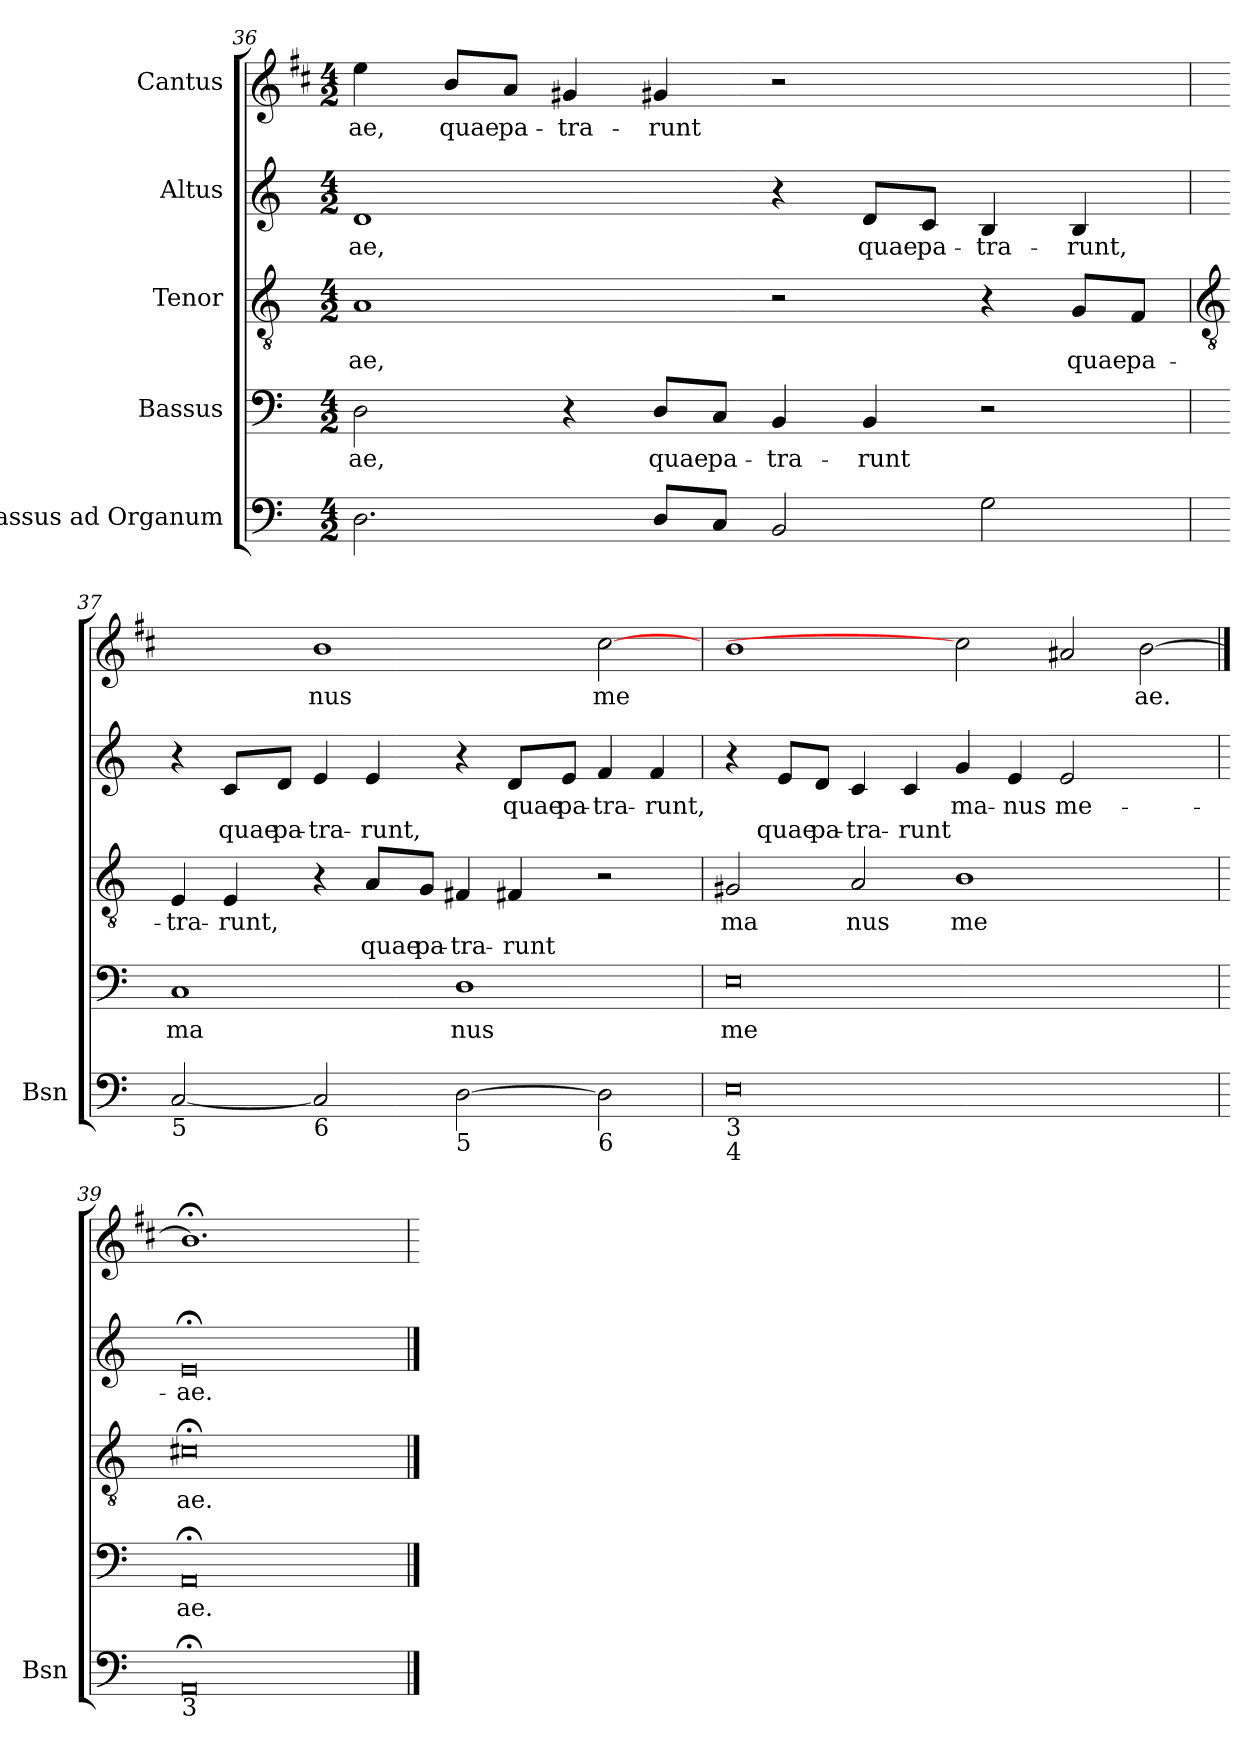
**kern	**kern	**text	**kern	**text	**text	**kern	**text	**text	**kern	**text
*part5	*part4	*part4	*part3	*part3	*part3	*part2	*part2	*part2	*part1	*part1
*staff5	*staff4	*staff4	*staff3	*staff3	*staff3	*staff2	*staff2	*staff2	*staff1	*staff1
*I"Bassus ad Organum	*I"Bassus	*	*I"Tenor	*	*	*I"Altus	*	*	*I"Cantus	*
*I'Bsn	*	*	*	*	*	*	*	*	*	*
*clefF4	*clefF4	*	*clefGv2	*	*	*clefG2	*	*	*clefG2	*
*	*	*	*	*	*	*	*	*	*ITrd1c2	*
*k[]	*k[]	*	*k[]	*	*	*k[]	*	*	*k[]	*
*C:	*C:	*	*C:	*	*	*C:	*	*	*C:	*
*M4/2	*M4/2	*	*M4/2	*	*	*M4/2	*	*	*M4/2	*
=36	=36	=36	=36	=36	=36	=36	=36	=36	=36	=36
!	!	!LO:LY:b	!	!LO:LY:b	!	!	!LO:LY:b	!	!	!LO:LY:b
2.D	2D	ae,	1A	ae,	.	1d	-ae,	.	4dd	ae,
!	!	!	!	!	!	!	!	!	!	!LO:LY:b
.	.	.	.	.	.	.	.	.	8a/L	quae
!	!	!	!	!	!	!	!	!	!	!LO:LY:b
.	.	.	.	.	.	.	.	.	8g/J	pa-
!	!	!	!	!	!	!	!	!	!	!LO:LY:b
.	4r	.	.	.	.	.	.	.	4f#X	-tra-
!	!	!LO:LY:b	!	!	!	!	!	!	!	!LO:LY:b
8DL	8D/L	quae	.	.	.	.	.	.	4f#X	-runt
!	!	!LO:LY:b	!	!	!	!	!	!	!	!
8CJ	8C/J	pa-	.	.	.	.	.	.	.	.
!	!	!LO:LY:b	!	!	!	!	!	!	!	!
2BB	4BB	-tra-	2r	.	.	4r	.	.	2r	.
!	!	!LO:LY:b	!	!	!	!	!LO:LY:b	!	!	!
.	4BB	-runt	.	.	.	8d/L	quae	.	.	.
!	!	!	!	!	!	!	!LO:LY:b	!	!	!
.	.	.	.	.	.	8c/J	pa-	.	.	.
!	!	!	!	!	!	!	!LO:LY:b	!	!	!LO:LY:b
2G	2r	.	4r	.	.	4B	-tra-	.	[2gyy	ma
!	!	!	!	!LO:LY:b	!	!	!LO:LY:b	!	!	!
.	.	.	8G/L	quae	.	4B	-runt,	.	.	.
!	!	!	!	!LO:LY:b	!	!	!	!	!	!
.	.	.	8F/J	pa-	.	.	.	.	.	.
!!LO:LB:g=z
=37	=37	=37	=37	=37	=37	=37	=37	=37	=37	=37
*	*	*	*clefGv2	*	*	*	*	*	*	*
!LO:TX:b:t=5	!	!	!	!	!	!	!	!	!	!
!	!	!LO:LY:b	!	!LO:LY:b	!	!	!	!	!	!
[2C	1C	ma	4E	-tra-	.	4r	.	.	2gyy]	.
!	!	!	!	!LO:LY:b	!	!	!	!LO:LY:b	!	!
.	.	.	4E	-runt,	.	8c/L	.	quae	.	.
!	!	!	!	!	!	!	!	!LO:LY:b	!	!
.	.	.	.	.	.	8d/J	.	pa-	.	.
!LO:TX:b:t=6	!	!	!	!	!	!	!	!	!	!
!	!	!	!	!	!	!	!	!LO:LY:b	!	!LO:LY:b
2C]	.	.	4r	.	.	4e	.	-tra-	1a	nus
!	!	!	!	!	!LO:LY:b	!	!	!LO:LY:b	!	!
.	.	.	8A/L	.	quae	4e	.	-runt,	.	.
!	!	!	!	!	!LO:LY:b	!	!	!	!	!
.	.	.	8G/J	.	pa-	.	.	.	.	.
!LO:TX:b:t=5	!	!	!	!	!	!	!	!	!	!
!	!	!LO:LY:b	!	!	!LO:LY:b	!	!	!	!	!
[2D	1D	nus	4F#X	.	-tra-	4r	.	.	.	.
!	!	!	!	!	!LO:LY:b	!	!LO:LY:b	!	!	!
.	.	.	4F#X	.	-runt	8d/L	quae	.	.	.
!	!	!	!	!	!	!	!LO:LY:b	!	!	!
.	.	.	.	.	.	8e/J	pa-	.	.	.
!LO:TX:b:t=6	!	!	!	!	!	!	!	!	!	!
!	!	!	!	!	!	!	!LO:LY:b	!	!	!LO:LY:b
2D]	.	.	2r	.	.	4f	-tra-	.	[2b	me
!	!	!	!	!	!	!	!LO:LY:b	!	!	!
.	.	.	.	.	.	4f	-runt,	.	.	.
=38	=38	=38	=38	=38	=38	=38	=38	=38	=38	=38
!LO:TX:b:t=3	!	!	!	!	!	!	!	!	!	!
!LO:TX:b:t=4	!	!	!	!	!	!	!	!	!	!
!	!	!LO:LY:b	!	!LO:LY:b	!	!	!	!	!	!
0E	0E	me	2G#X	ma	.	4r	.	.	1a	.
!	!	!	!	!	!	!	!	!LO:LY:b	!	!
.	.	.	.	.	.	8e/L	.	quae	.	.
!	!	!	!	!	!	!	!	!LO:LY:b	!	!
.	.	.	.	.	.	8d/J	.	pa-	.	.
!	!	!	!	!LO:LY:b	!	!	!	!LO:LY:b	!	!
.	.	.	2A	nus	.	4c	.	-tra-	.	.
!	!	!	!	!	!	!	!	!LO:LY:b	!	!
.	.	.	.	.	.	4c	.	-runt	.	.
!	!	!	!	!LO:LY:b	!	!	!LO:LY:b	!	!	!
.	.	.	1B	me	.	4g	ma-	.	2b]	.
!	!	!	!	!	!	!	!LO:LY:b	!	!	!
.	.	.	.	.	.	4e	-nus	.	.	.
!	!	!	!	!	!	!	!LO:LY:b	!	!	!
.	.	.	.	.	.	2e	me-	.	2g#X	.
!	!	!	!	!	!	!	!	!	!	!LO:LY:b
2ryy	2ryy	.	2ryy	.	.	2ryy	.	.	[2a	ae.
=39	=39	==39	=39	==39	==39	=39	==39	==39	==39	==39
!LO:TX:b:t=3	!	!	!	!	!	!	!	!	!	!
!	!	!LO:LY:b	!	!LO:LY:b	!	!	!LO:LY:b	!	!	!
0AA;<	0AA;<	ae.	0c#X;<	ae.	.	0e;<	-ae.	.	1.a;<]	.
.	.	.	.	.	.	.	.	.	2ryy	.
==	==	=	==	=	=	==	=	=	=	=
*-	*-	*-	*-	*-	*-	*-	*-	*-	*-	*-
